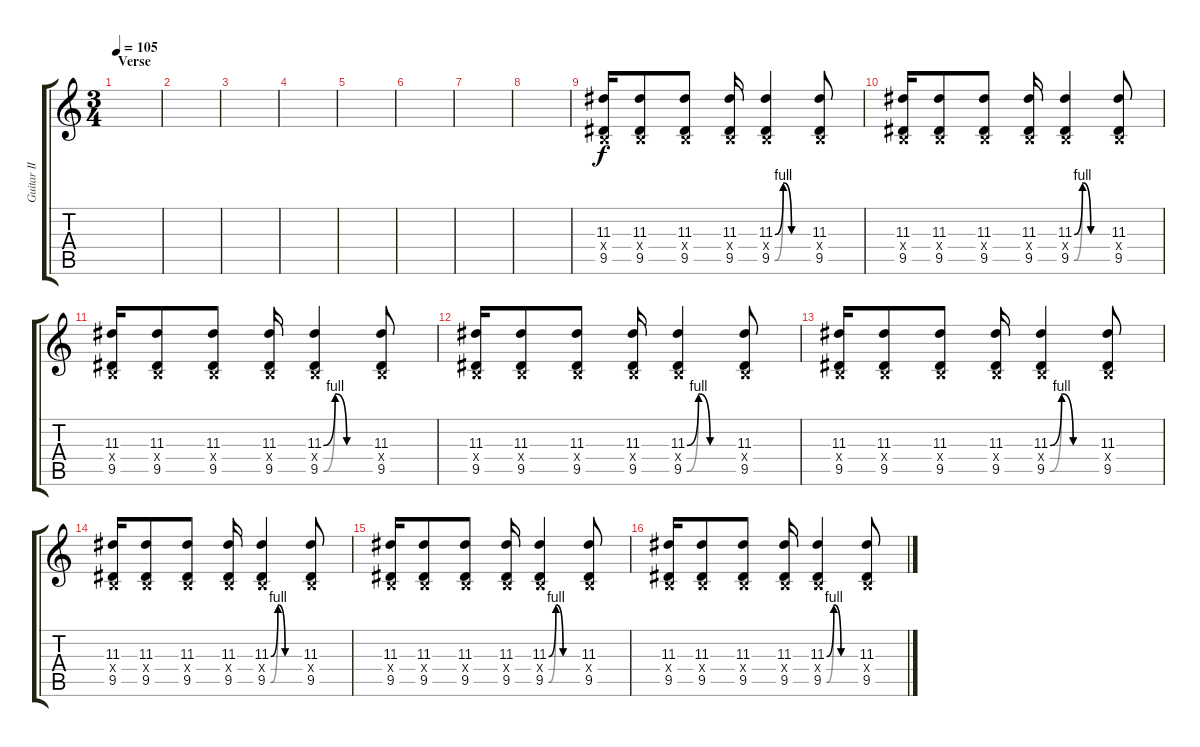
\track ("Guitar II" "Guitar II") {instrument distortionguitar}
\staff {score tabs}
\tuning (Db4 Ab3 E3 B2 Gb2 B1) {hide}
\ts (3 4)
\section ("" "Verse")
\tempo 105
\clef g2
\ks c
|
|
|
|
|
|
|
|
(11.3 0.4{x} 9.5).16 (11.3 0.4{x} 9.5).8 (11.3 0.4{x} 9.5).8 (11.3 0.4{x} 9.5).16 (11.3{be (custom 0 0 15 4 30 0 60 0)} 0.4{x} 9.5{be (custom 0 0 15 4 30 0 45 0 60 0)}).4 (11.3 0.4{x} 9.5).8 |
(11.3 0.4{x} 9.5).16 (11.3 0.4{x} 9.5).8 (11.3 0.4{x} 9.5).8 (11.3 0.4{x} 9.5).16 (11.3{be (custom 0 0 15 4 30 0 60 0)} 0.4{x} 9.5{be (custom 0 0 15 4 30 0 45 0 60 0)}).4 (11.3 0.4{x} 9.5).8 |
(11.3 0.4{x} 9.5).16 (11.3 0.4{x} 9.5).8 (11.3 0.4{x} 9.5).8 (11.3 0.4{x} 9.5).16 (11.3{be (custom 0 0 15 4 30 0 60 0)} 0.4{x} 9.5{be (custom 0 0 15 4 30 0 45 0 60 0)}).4 (11.3 0.4{x} 9.5).8 |
(11.3 0.4{x} 9.5).16 (11.3 0.4{x} 9.5).8 (11.3 0.4{x} 9.5).8 (11.3 0.4{x} 9.5).16 (11.3{be (custom 0 0 15 4 30 0 60 0)} 0.4{x} 9.5{be (custom 0 0 15 4 30 0 45 0 60 0)}).4 (11.3 0.4{x} 9.5).8 |
(11.3 0.4{x} 9.5).16 (11.3 0.4{x} 9.5).8 (11.3 0.4{x} 9.5).8 (11.3 0.4{x} 9.5).16 (11.3{be (custom 0 0 15 4 30 0 60 0)} 0.4{x} 9.5{be (custom 0 0 15 4 30 0 45 0 60 0)}).4 (11.3 0.4{x} 9.5).8 |
(11.3 0.4{x} 9.5).16 (11.3 0.4{x} 9.5).8 (11.3 0.4{x} 9.5).8 (11.3 0.4{x} 9.5).16 (11.3{be (custom 0 0 15 4 30 0 60 0)} 0.4{x} 9.5{be (custom 0 0 15 4 30 0 45 0 60 0)}).4 (11.3 0.4{x} 9.5).8 |
(11.3 0.4{x} 9.5).16 (11.3 0.4{x} 9.5).8 (11.3 0.4{x} 9.5).8 (11.3 0.4{x} 9.5).16 (11.3{be (custom 0 0 15 4 30 0 60 0)} 0.4{x} 9.5{be (custom 0 0 15 4 30 0 45 0 60 0)}).4 (11.3 0.4{x} 9.5).8 |
(11.3 0.4{x} 9.5).16 (11.3 0.4{x} 9.5).8 (11.3 0.4{x} 9.5).8 (11.3 0.4{x} 9.5).16 (11.3{be (custom 0 0 15 4 30 0 60 0)} 0.4{x} 9.5{be (custom 0 0 15 4 30 0 45 0 60 0)}).4 (11.3 0.4{x} 9.5).8
